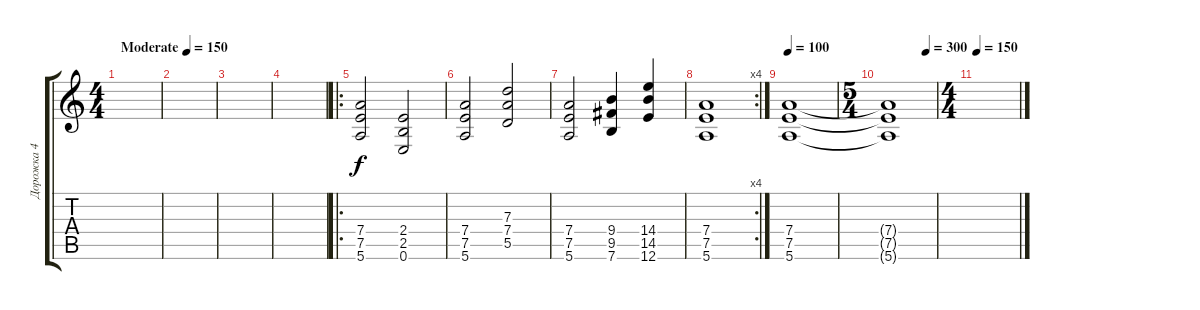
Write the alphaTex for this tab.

\track ("Дорожка 4" "Дорожка 4") {instrument overdrivenguitar}
\staff {score tabs}
\tuning (E4 B3 G3 D3 A2 E2) {hide}
\ts (4 4)
\tempo (150 "Moderate")
\clef g2
\ks c
|
|
|
|
\ro
(7.4 7.5 5.6).2 (2.4 2.5 0.6).2 |
(7.4 7.5 5.6).2 (7.3 7.4 5.5).2 |
(7.4 7.5 5.6).2 (9.4 9.5 7.6).4 (14.4 14.5 12.6).4 |
\rc 4
(7.4 7.5 5.6).1 |
\tempo 100
(7.4 7.5 5.6).1 |
\ts (5 4)
\tempo (300 0.8)
(7.4{t} 7.5{t} 5.6{t}).1 |
\ts (4 4)
\tempo 150
